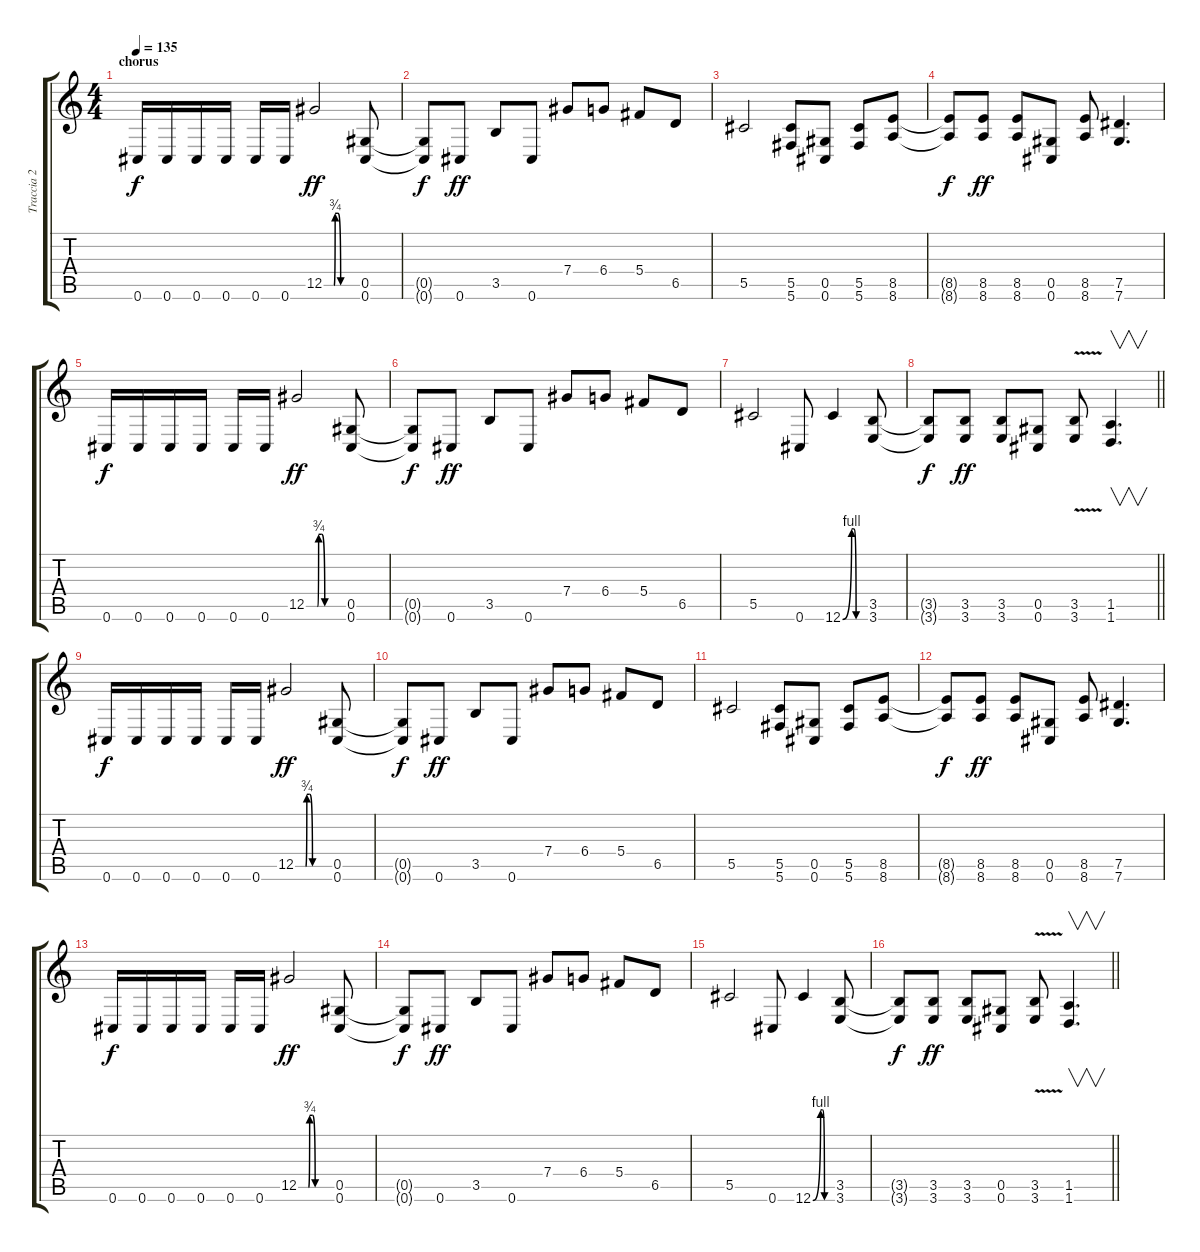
\track ("Traccia 2" "Traccia 2") {instrument overdrivenguitar}
\staff {score tabs}
\tuning (Eb4 Bb3 Gb3 Db3 Ab2 Db2) {hide}
\ts (4 4)
\section ("" "chorus")
\tempo 135
\clef g2
\ks c
0.6.16{dy f} 0.6.16 0.6.16 0.6.16 0.6.16 0.6.16 12.5{be (custom 0 0 10 0 15 0 18 0 20 3 25 3 30 0 32 0 35 0 60 0)}.2{dy ff} (0.5 0.6).8 |
(0.5{t} 0.6{t}).8{dy f} 0.6.8{dy ff} 3.5.8 0.6.8 7.4.8 6.4.8 5.4.8 6.5.8 |
5.5.2 (5.5 5.6).8 (0.5 0.6).8 (5.5 5.6).8 (8.5 8.6).8 |
(8.5{t} 8.6{t}).8{dy f} (8.5 8.6).8{dy ff} (8.5 8.6).8 (0.5 0.6).8 (8.5 8.6).8 (7.5 7.6).4{d} |
0.6.16{dy f} 0.6.16 0.6.16 0.6.16 0.6.16 0.6.16 12.5{be (custom 0 0 10 0 15 0 18 0 20 3 25 3 30 0 32 0 35 0 60 0)}.2{dy ff} (0.5 0.6).8 |
(0.5{t} 0.6{t}).8{dy f} 0.6.8{dy ff} 3.5.8 0.6.8 7.4.8 6.4.8 5.4.8 6.5.8 |
5.5.2 0.6.8 12.6{be (custom 0 0 24 4 30 4 36 0 60 0)}.4 (3.5 3.6).8 |
\barLineRight lightlight
(3.5{t} 3.6{t}).8{dy f} (3.5 3.6).8{dy ff} (3.5 3.6).8 (0.5 0.6).8 (3.5 3.6{v}).8 (1.5 1.6).4{v d} |
0.6.16{dy f} 0.6.16 0.6.16 0.6.16 0.6.16 0.6.16 12.5{be (custom 0 0 10 0 15 0 18 0 20 3 25 3 30 0 32 0 35 0 60 0)}.2{dy ff} (0.5 0.6).8 |
(0.5{t} 0.6{t}).8{dy f} 0.6.8{dy ff} 3.5.8 0.6.8 7.4.8 6.4.8 5.4.8 6.5.8 |
5.5.2 (5.5 5.6).8 (0.5 0.6).8 (5.5 5.6).8 (8.5 8.6).8 |
(8.5{t} 8.6{t}).8{dy f} (8.5 8.6).8{dy ff} (8.5 8.6).8 (0.5 0.6).8 (8.5 8.6).8 (7.5 7.6).4{d} |
0.6.16{dy f} 0.6.16 0.6.16 0.6.16 0.6.16 0.6.16 12.5{be (custom 0 0 10 0 15 0 18 0 20 3 25 3 30 0 32 0 35 0 60 0)}.2{dy ff} (0.5 0.6).8 |
(0.5{t} 0.6{t}).8{dy f} 0.6.8{dy ff} 3.5.8 0.6.8 7.4.8 6.4.8 5.4.8 6.5.8 |
5.5.2 0.6.8 12.6{be (custom 0 0 24 4 30 4 36 0 60 0)}.4 (3.5 3.6).8 |
\barLineRight lightlight
(3.5{t} 3.6{t}).8{dy f} (3.5 3.6).8{dy ff} (3.5 3.6).8 (0.5 0.6).8 (3.5 3.6{v}).8 (1.5 1.6).4{v d}
